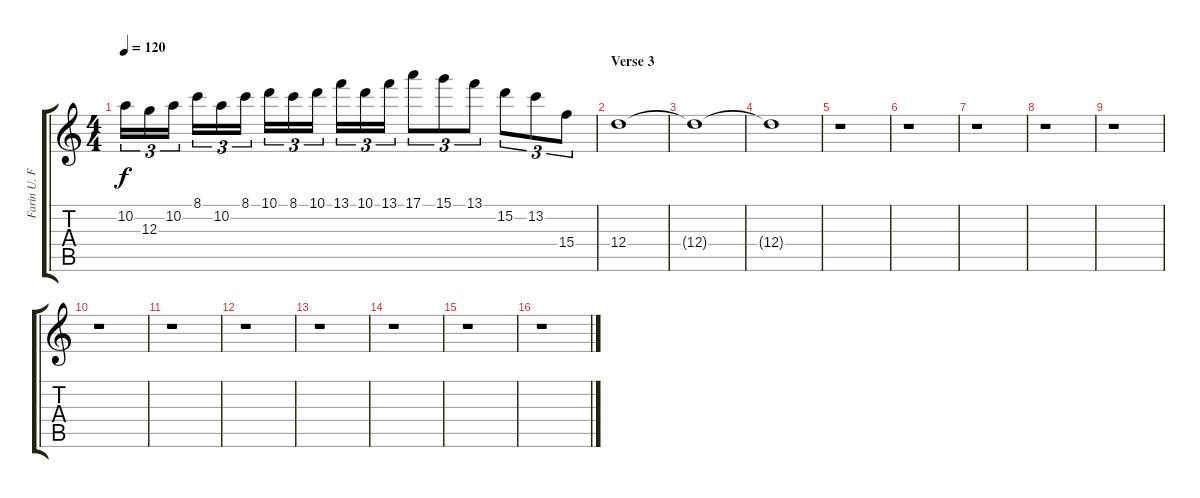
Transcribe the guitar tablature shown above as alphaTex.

\track ("Farin U. Fills" "Farin U. F") {instrument distortionguitar}
\staff {score tabs}
\tuning (E4 B3 G3 D3 A2 E2) {hide}
\ts (4 4)
\tempo 120
\clef g2
\ks c
10.2.16{tu (3 2) dy f} 12.3.16{tu (3 2)} 10.2.16{tu (3 2)} 8.1.16{tu (3 2)} 10.2.16{tu (3 2)} 8.1.16{tu (3 2)} 10.1.16{tu (3 2)} 8.1.16{tu (3 2)} 10.1.16{tu (3 2)} 13.1.16{tu (3 2)} 10.1.16{tu (3 2)} 13.1.16{tu (3 2)} 17.1.8{tu (3 2)} 15.1.8{tu (3 2)} 13.1.8{tu (3 2)} 15.2.8{tu (3 2)} 13.2.8{tu (3 2)} 15.4.8{tu (3 2)} |
\section ("" "Verse 3")
12.4.1 |
12.4{t}.1 |
12.4{t}.1{volume 13} |
r.1 |
r.1 |
r.1 |
r.1 |
r.1 |
r.1 |
r.1 |
r.1 |
r.1 |
r.1 |
r.1 |
r.1
